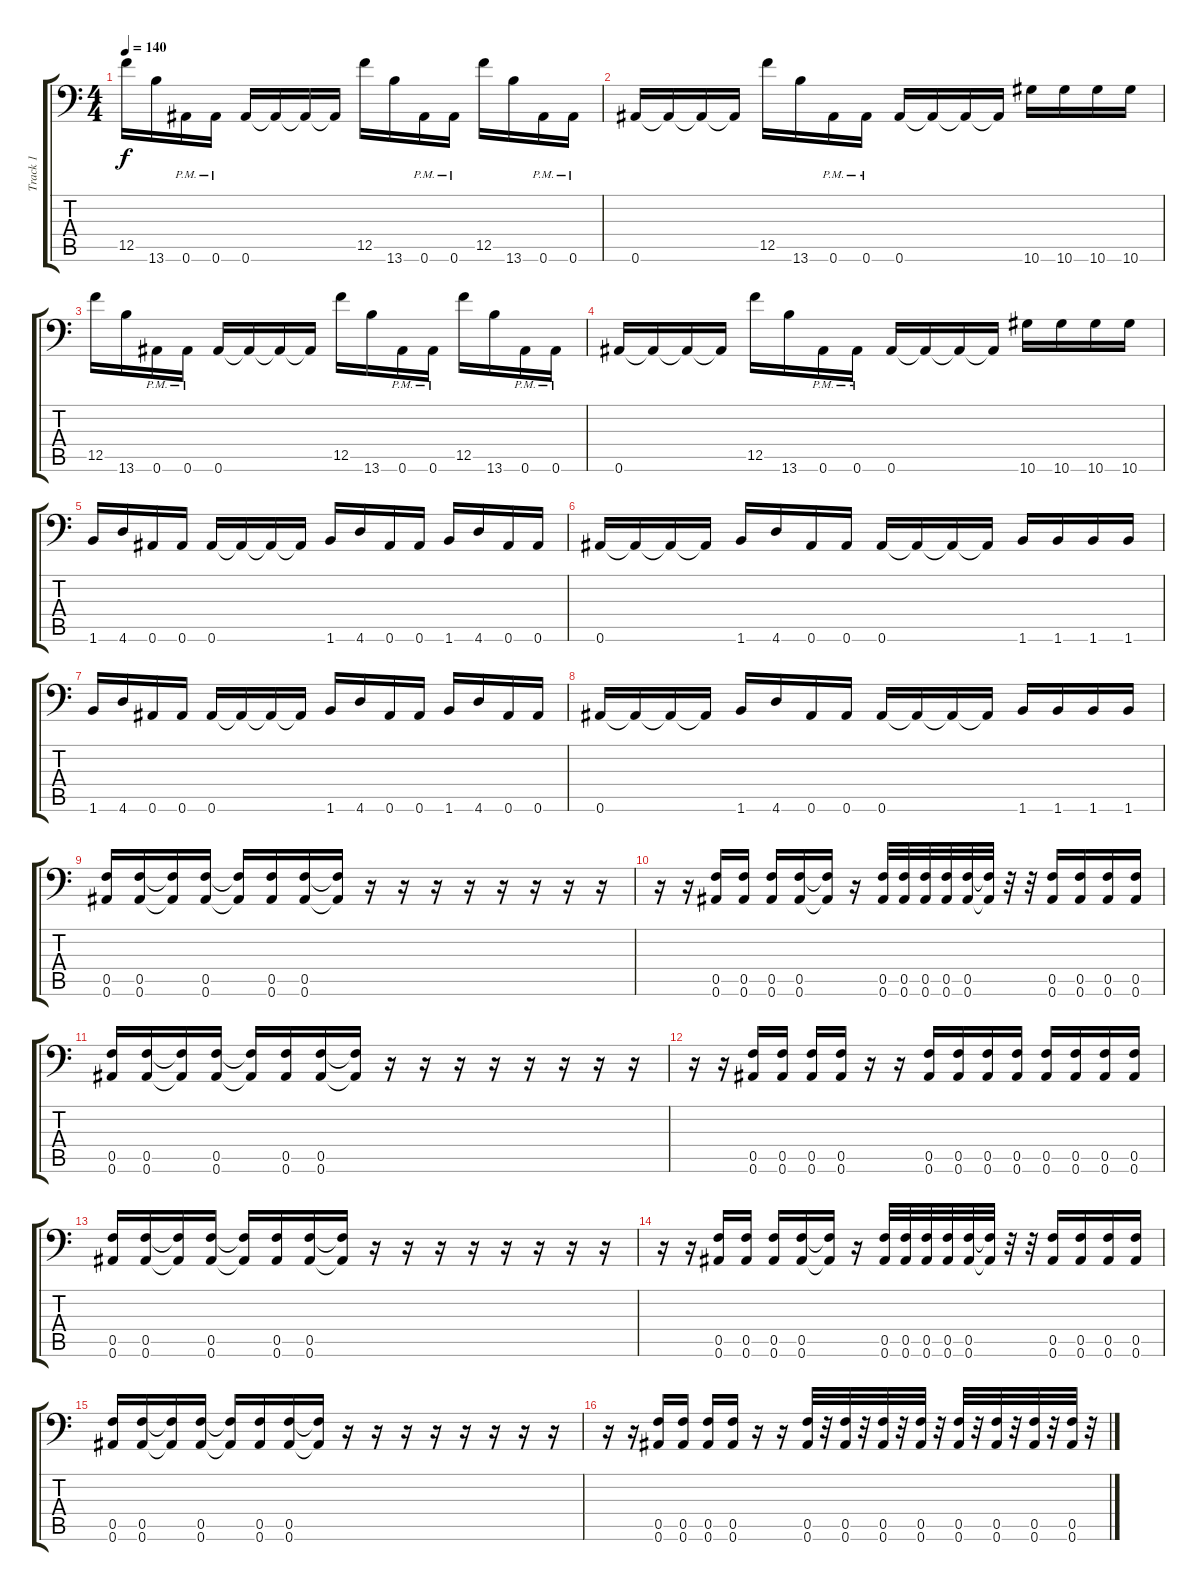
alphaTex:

\track ("Track 1" "Track 1") {instrument distortionguitar}
\staff {score tabs}
\tuning (C4 G3 Eb3 Bb2 F2 Bb1) {hide}
\ts (4 4)
\tempo 140
\clef f4
\ks c
12.5.16{dy f} 13.6.16 0.6{pm}.16 0.6{pm}.16 0.6.16 0.6{t}.16 0.6{t}.16 0.6{t}.16 12.5.16 13.6.16 0.6{pm}.16 0.6{pm}.16 12.5.16 13.6.16 0.6{pm}.16 0.6{pm}.16 |
0.6.16 0.6{t}.16 0.6{t}.16 0.6{t}.16 12.5.16 13.6.16 0.6{pm}.16 0.6{pm}.16 0.6.16 0.6{t}.16 0.6{t}.16 0.6{t}.16 10.6.16 10.6.16 10.6.16 10.6.16 |
12.5.16 13.6.16 0.6{pm}.16 0.6{pm}.16 0.6.16 0.6{t}.16 0.6{t}.16 0.6{t}.16 12.5.16 13.6.16 0.6{pm}.16 0.6{pm}.16 12.5.16 13.6.16 0.6{pm}.16 0.6{pm}.16 |
0.6.16 0.6{t}.16 0.6{t}.16 0.6{t}.16 12.5.16 13.6.16 0.6{pm}.16 0.6{pm}.16 0.6.16 0.6{t}.16 0.6{t}.16 0.6{t}.16 10.6.16 10.6.16 10.6.16 10.6.16 |
1.6.16 4.6.16 0.6.16 0.6.16 0.6.16 0.6{t}.16 0.6{t}.16 0.6{t}.16 1.6.16 4.6.16 0.6.16 0.6.16 1.6.16 4.6.16 0.6.16 0.6.16 |
0.6.16 0.6{t}.16 0.6{t}.16 0.6{t}.16 1.6.16 4.6.16 0.6.16 0.6.16 0.6.16 0.6{t}.16 0.6{t}.16 0.6{t}.16 1.6.16 1.6.16 1.6.16 1.6.16 |
1.6.16 4.6.16 0.6.16 0.6.16 0.6.16 0.6{t}.16 0.6{t}.16 0.6{t}.16 1.6.16 4.6.16 0.6.16 0.6.16 1.6.16 4.6.16 0.6.16 0.6.16 |
0.6.16 0.6{t}.16 0.6{t}.16 0.6{t}.16 1.6.16 4.6.16 0.6.16 0.6.16 0.6.16 0.6{t}.16 0.6{t}.16 0.6{t}.16 1.6.16 1.6.16 1.6.16 1.6.16 |
(0.5 0.6).16 (0.5 0.6).16 (0.5{t} 0.6{t}).16 (0.5 0.6).16 (0.5{t} 0.6{t}).16 (0.5 0.6).16 (0.5 0.6).16 (0.5{t} 0.6{t}).16 r.16 r.16 r.16 r.16 r.16 r.16 r.16 r.16 |
r.16 r.16 (0.5 0.6).16 (0.5 0.6).16 (0.5 0.6).16 (0.5 0.6).16 (0.5{t} 0.6{t}).16 r.16 (0.5 0.6).32 (0.5 0.6).32 (0.5 0.6).32 (0.5 0.6).32 (0.5 0.6).32 (0.5{t} 0.6{t}).32 r.32 r.32 (0.5 0.6).16 (0.5 0.6).16 (0.5 0.6).16 (0.5 0.6).16 |
(0.5 0.6).16 (0.5 0.6).16 (0.5{t} 0.6{t}).16 (0.5 0.6).16 (0.5{t} 0.6{t}).16 (0.5 0.6).16 (0.5 0.6).16 (0.5{t} 0.6{t}).16 r.16 r.16 r.16 r.16 r.16 r.16 r.16 r.16 |
r.16 r.16 (0.5 0.6).16 (0.5 0.6).16 (0.5 0.6).16 (0.5 0.6).16 r.16 r.16 (0.5 0.6).16 (0.5 0.6).16 (0.5 0.6).16 (0.5 0.6).16 (0.5 0.6).16 (0.5 0.6).16 (0.5 0.6).16 (0.5 0.6).16 |
(0.5 0.6).16 (0.5 0.6).16 (0.5{t} 0.6{t}).16 (0.5 0.6).16 (0.5{t} 0.6{t}).16 (0.5 0.6).16 (0.5 0.6).16 (0.5{t} 0.6{t}).16 r.16 r.16 r.16 r.16 r.16 r.16 r.16 r.16 |
r.16 r.16 (0.5 0.6).16 (0.5 0.6).16 (0.5 0.6).16 (0.5 0.6).16 (0.5{t} 0.6{t}).16 r.16 (0.5 0.6).32 (0.5 0.6).32 (0.5 0.6).32 (0.5 0.6).32 (0.5 0.6).32 (0.5{t} 0.6{t}).32 r.32 r.32 (0.5 0.6).16 (0.5 0.6).16 (0.5 0.6).16 (0.5 0.6).16 |
(0.5 0.6).16 (0.5 0.6).16 (0.5{t} 0.6{t}).16 (0.5 0.6).16 (0.5{t} 0.6{t}).16 (0.5 0.6).16 (0.5 0.6).16 (0.5{t} 0.6{t}).16 r.16 r.16 r.16 r.16 r.16 r.16 r.16 r.16 |
r.16 r.16 (0.5 0.6).16 (0.5 0.6).16 (0.5 0.6).16 (0.5 0.6).16 r.16 r.16 (0.5 0.6).32 r.32 (0.5 0.6).32 r.32 (0.5 0.6).32 r.32 (0.5 0.6).32 r.32 (0.5 0.6).32 r.32 (0.5 0.6).32 r.32 (0.5 0.6).32 r.32 (0.5 0.6).32 r.32
